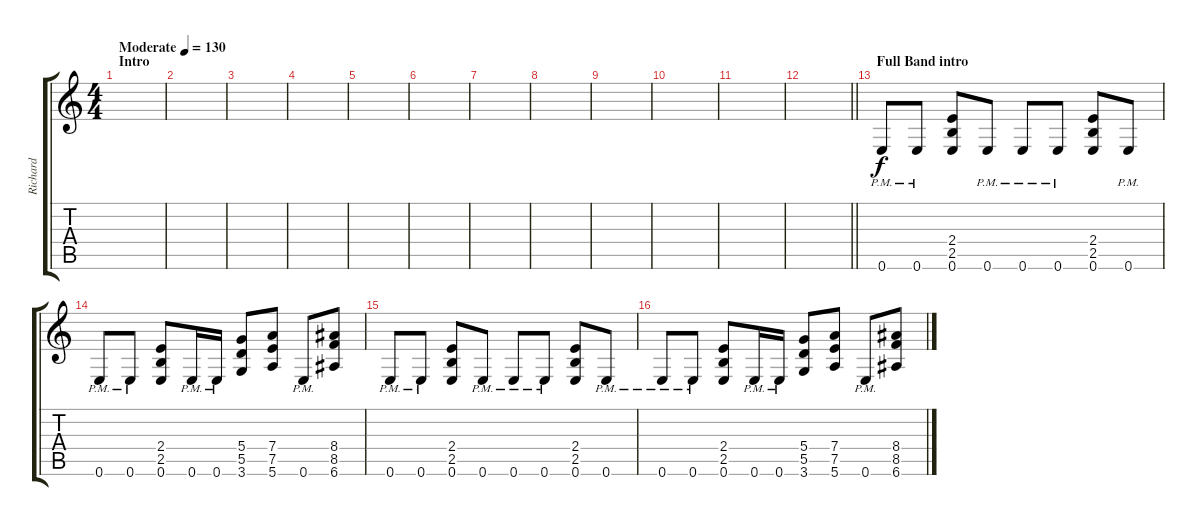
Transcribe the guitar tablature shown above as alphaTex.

\track ("Richard" "Richard") {instrument distortionguitar}
\staff {score tabs}
\tuning (E4 B3 G3 D3 A2 E2) {hide}
\ts (4 4)
\section ("" "Intro")
\tempo (130 "Moderate")
\clef g2
\ks c
|
|
|
|
|
|
|
|
|
|
|
\barLineRight lightlight
|
\section ("" "Full Band intro")
0.6{pm}.8 0.6{pm}.8 (2.4 2.5 0.6).8 0.6{pm}.8 0.6{pm}.8 0.6{pm}.8 (2.4 2.5 0.6).8 0.6{pm}.8 |
0.6{pm}.8 0.6{pm}.8 (2.4 2.5 0.6).8 0.6{pm}.16 0.6{pm}.16 (5.4 5.5 3.6).8 (7.4 7.5 5.6).8 0.6{pm}.8 (8.4 8.5 6.6).8 |
0.6{pm}.8 0.6{pm}.8 (2.4 2.5 0.6).8 0.6{pm}.8 0.6{pm}.8 0.6{pm}.8 (2.4 2.5 0.6).8 0.6{pm}.8 |
0.6{pm}.8 0.6{pm}.8 (2.4 2.5 0.6).8 0.6{pm}.16 0.6{pm}.16 (5.4 5.5 3.6).8 (7.4 7.5 5.6).8 0.6{pm}.8 (8.4 8.5 6.6).8
